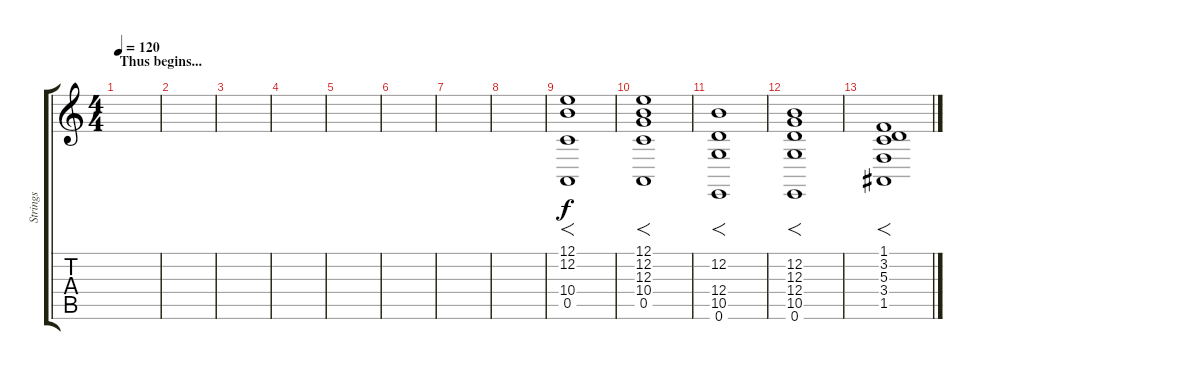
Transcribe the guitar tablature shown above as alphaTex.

\track ("Strings" "Strings") {instrument stringensemble1}
\staff {score tabs}
\tuning (E4 B3 G3 D3 A2 E2) {hide}
\ts (4 4)
\section ("" "Thus begins...")
\tempo 120
\clef g2
\ks c
|
|
|
|
|
|
|
|
(12.1 12.2 10.4 0.5).1{f} |
(12.1 12.2 12.3 10.4 0.5).1{f} |
(12.2 12.4 10.5 0.6).1{f} |
(12.2 12.3 12.4 10.5 0.6).1{f} |
(1.1 3.2 5.3 3.4 1.5).1{f}
